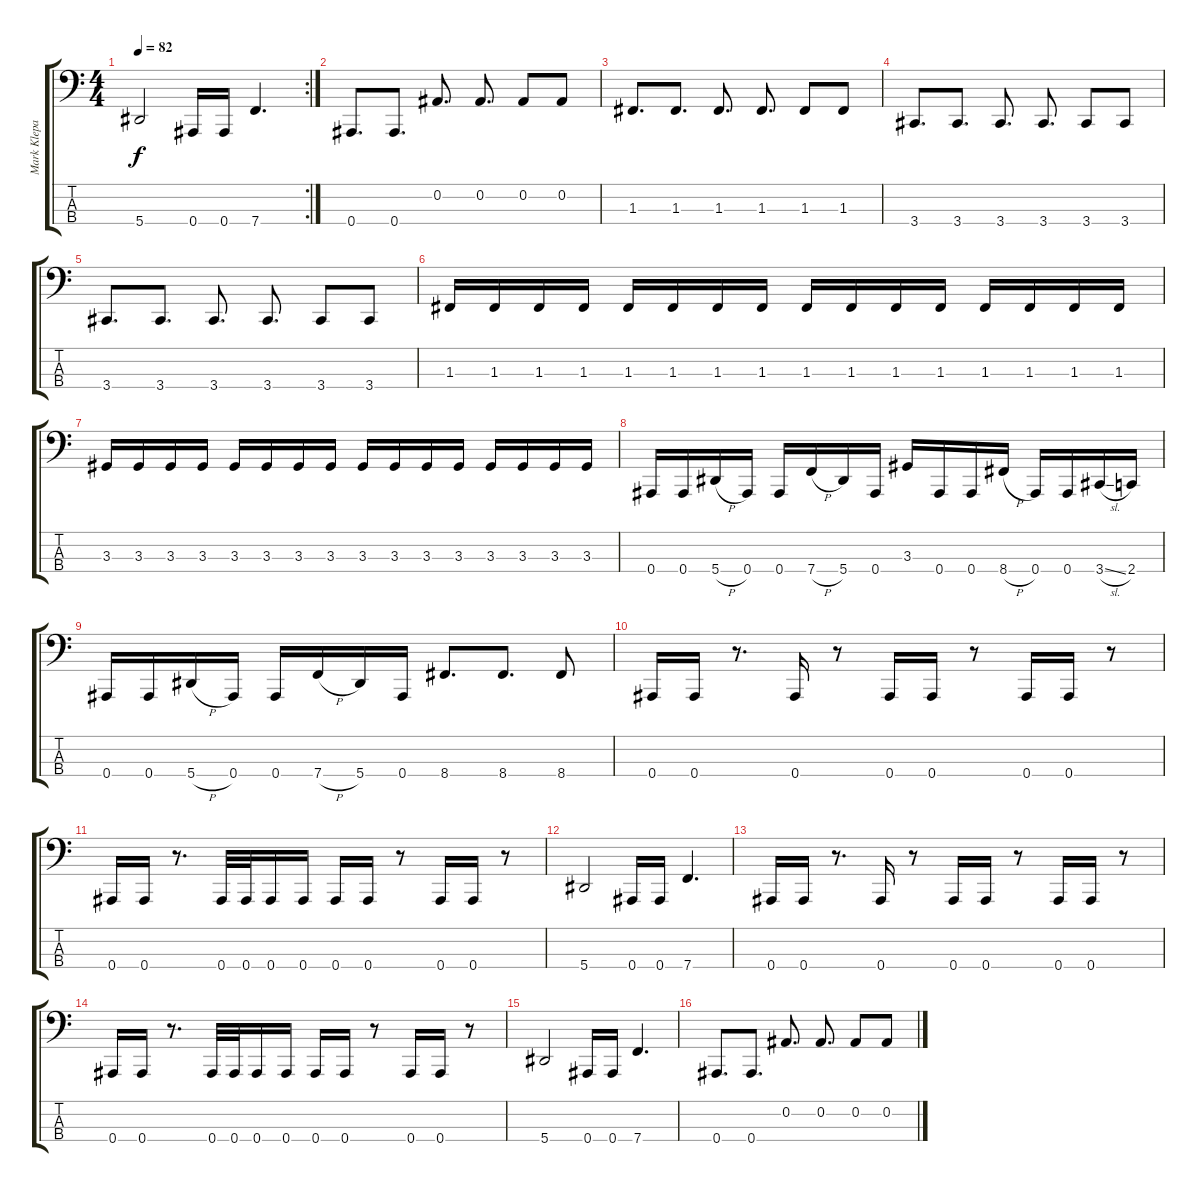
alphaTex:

\track ("Mark Klepaski Bass" "Mark Klepa") {instrument electricbasspick}
\staff {score tabs}
\tuning (Eb2 Bb1 F1 Bb0) {hide}
\rc 2
\ts (4 4)
\tempo 82
\clef f4
\ks c
5.4.2{dy f} 0.4.16 0.4.16 7.4.4{d} |
0.4.8{d} 0.4.8{d} 0.2.8{d} 0.2.8{d} 0.2.8 0.2.8 |
1.3.8{d} 1.3.8{d} 1.3.8{d} 1.3.8{d} 1.3.8 1.3.8 |
3.4.8{d} 3.4.8{d} 3.4.8{d} 3.4.8{d} 3.4.8 3.4.8 |
3.4.8{d} 3.4.8{d} 3.4.8{d} 3.4.8{d} 3.4.8 3.4.8 |
1.3.16 1.3.16 1.3.16 1.3.16 1.3.16 1.3.16 1.3.16 1.3.16 1.3.16 1.3.16 1.3.16 1.3.16 1.3.16 1.3.16 1.3.16 1.3.16 |
3.3.16 3.3.16 3.3.16 3.3.16 3.3.16 3.3.16 3.3.16 3.3.16 3.3.16 3.3.16 3.3.16 3.3.16 3.3.16 3.3.16 3.3.16 3.3.16 |
0.4.16 0.4.16 5.4{h}.16 0.4.16 0.4.16 7.4{h}.16 5.4.16 0.4.16 3.3.16 0.4.16 0.4.16 8.4{h}.16 0.4.16 0.4.16 3.4{sl}.16 2.4.16 |
0.4.16 0.4.16 5.4{h}.16 0.4.16 0.4.16 7.4{h}.16 5.4.16 0.4.16 8.4.8{d} 8.4.8{d} 8.4.8 |
0.4.16 0.4.16 r.8{d} 0.4.16 r.8 0.4.16 0.4.16 r.8 0.4.16 0.4.16 r.8 |
0.4.16 0.4.16 r.8{d} 0.4.32 0.4.32 0.4.16 0.4.16 0.4.16 0.4.16 r.8 0.4.16 0.4.16 r.8 |
5.4.2 0.4.16 0.4.16 7.4.4{d} |
0.4.16 0.4.16 r.8{d} 0.4.16 r.8 0.4.16 0.4.16 r.8 0.4.16 0.4.16 r.8 |
0.4.16 0.4.16 r.8{d} 0.4.32 0.4.32 0.4.16 0.4.16 0.4.16 0.4.16 r.8 0.4.16 0.4.16 r.8 |
5.4.2 0.4.16 0.4.16 7.4.4{d} |
0.4.8{d} 0.4.8{d} 0.2.8{d} 0.2.8{d} 0.2.8 0.2.8
